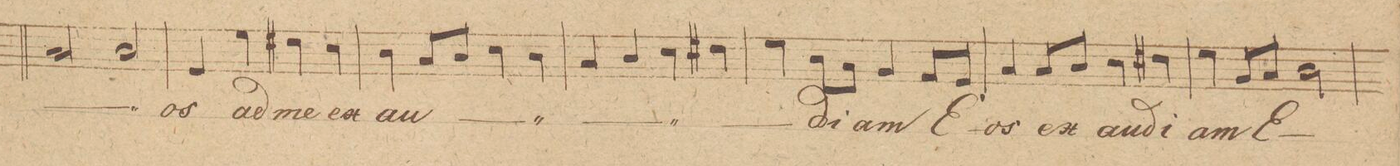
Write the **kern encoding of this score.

**kern	**text
*I"Baſso 2do	*
*clefF4	*
*k[]	*
*met(c|)	*
*M2/2	*
2C/	.
2D/	.
=29	=29
4GG/	-os
4G\	ad
4F#X\	me
4E\	ex-
=30	=30
4D\	-au-
8C/L	.
8D/J	.
4E\	.
4D\	.
=31	=31
4C/	.
4D/	.
4E\	.
4F#X\	.
=32	=32
4G\	.
8D\L	-di-
8C\J	.
4BB/	-am
8AA/L	.
8GG/J	E-
=33	=33
4C/	-os
8C/L	ex-
8D/J	.
4E\	-au-
4F#X\	-di-
=34	=34
4G\	-am
8BB/L	.
8C/J	E-
2D\	.
=35	=35
*-	*-
